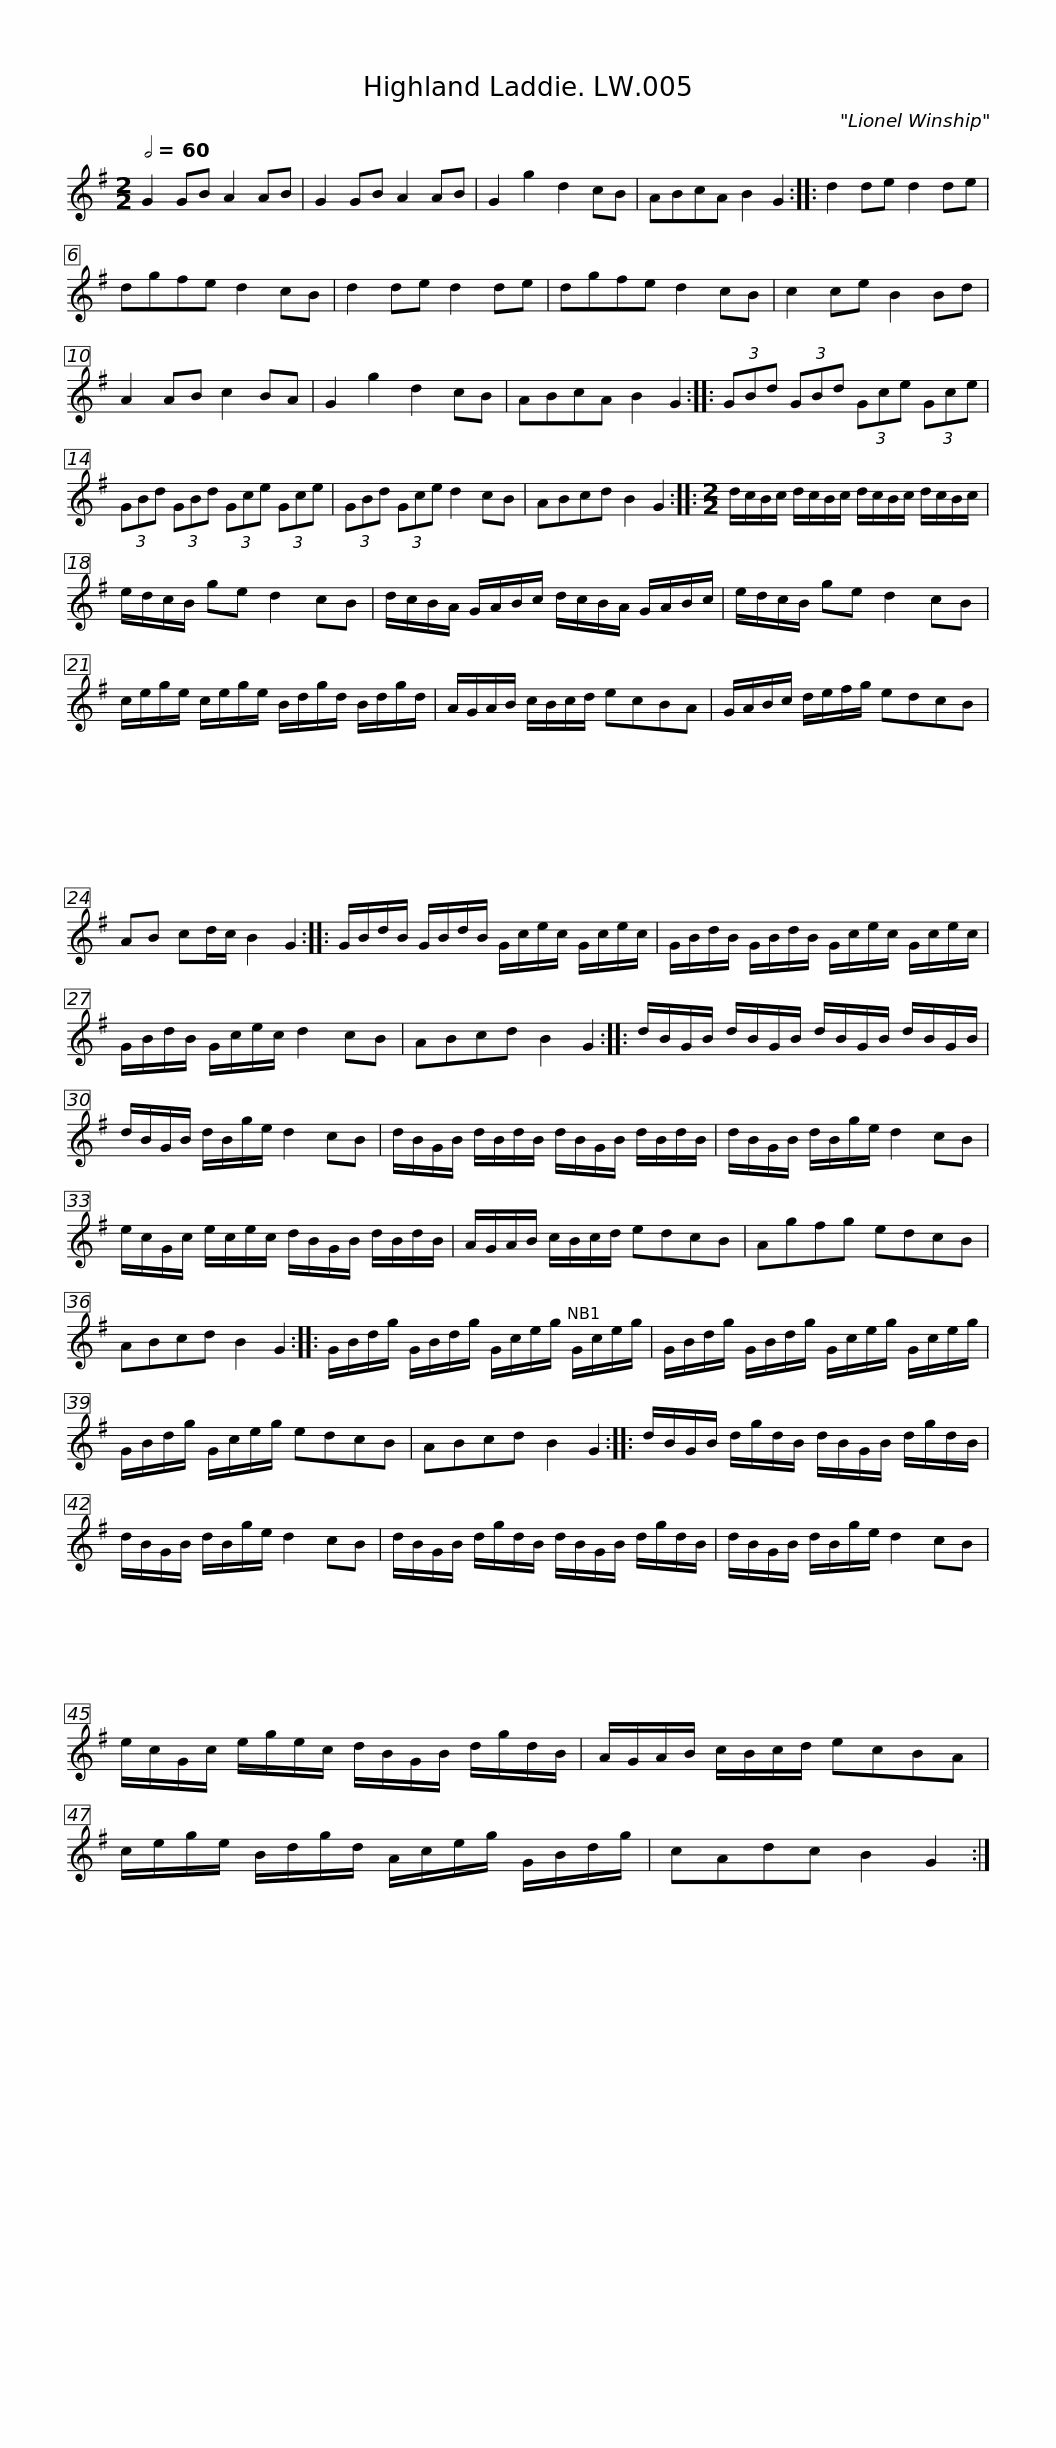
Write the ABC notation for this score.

X:1
L:1/8
Q:1/2=60
M:2/2
I:linebreak $
K:G
V:1 treble
V:1
 G2 GB A2 AB | G2 GB A2 AB | G2 g2 d2 cB | ABcA B2 G2 :: d2 de d2 de | %5
 dgfe d2 cB | d2 de d2 de |$ dgfe d2 cB | c2 ce B2 Bd | A2 AB c2 BA | %10
 G2 g2 d2 cB | ABcA B2 G2 :: (3GBd (3GBd (3Gce (3Gce |$ (3GBd (3GBd (3Gce (3Gce | (3GBd (3Gce d2 cB | %15
 ABcd B2 G2 ::[M:2/2] d/c/B/c/ d/c/B/c/ d/c/B/c/ d/c/B/c/ |$ e/d/c/B/ ge d2 cB | d/c/B/A/ G/A/B/c/ d/c/B/A/ G/A/B/c/ | e/d/c/B/ ge d2 cB |$ %20
 c/e/g/e/ c/e/g/e/ B/d/g/d/ B/d/g/d/ | A/G/A/B/ c/B/c/d/ ecBA | G/A/B/c/ d/e/f/g/ edcB | AB cd/c/ B2 G2 ::$ G/B/d/B/ G/B/d/B/ G/c/e/c/ G/c/e/c/ | %25
 G/B/d/B/ G/B/d/B/ G/c/e/c/ G/c/e/c/ | G/B/d/B/ G/c/e/c/ d2 cB |$ ABcd B2 G2 :: d/B/G/B/ d/B/G/B/ d/B/G/B/ d/B/G/B/ | d/B/G/B/ d/B/g/e/ d2 cB |$ %30
 d/B/G/B/ d/B/d/B/ d/B/G/B/ d/B/d/B/ | d/B/G/B/ d/B/g/e/ d2 cB | e/c/G/c/ e/c/e/c/ d/B/G/B/ d/B/d/B/ |$ A/G/A/B/ c/B/c/d/ edcB | Agfg edcB | %35
 ABcd B2 G2 :: G/B/d/g/ G/B/d/g/ G/c/e/g/ G/c/e/g/ |$ G/B/d/g/ G/B/d/g/ G/c/e/g/ G/c/e/g/ | G/B/d/g/ G/c/e/g/ edcB | ABcd B2 G2 ::$ %40
 d/B/G/B/ d/g/d/B/ d/B/G/B/ d/g/d/B/ | d/B/G/B/ d/B/g/e/ d2 cB | d/B/G/B/ d/g/d/B/ d/B/G/B/ d/g/d/B/ |$ d/B/G/B/ d/B/g/e/ d2 cB | e/c/G/c/ e/g/e/c/ d/B/G/B/ d/g/d/B/ | %45
 A/G/A/B/ c/B/c/d/ ecBA |$ c/e/g/e/ B/d/g/d/ A/c/e/g/ G/B/d/g/ | cAdc B2 G2 :| %48
